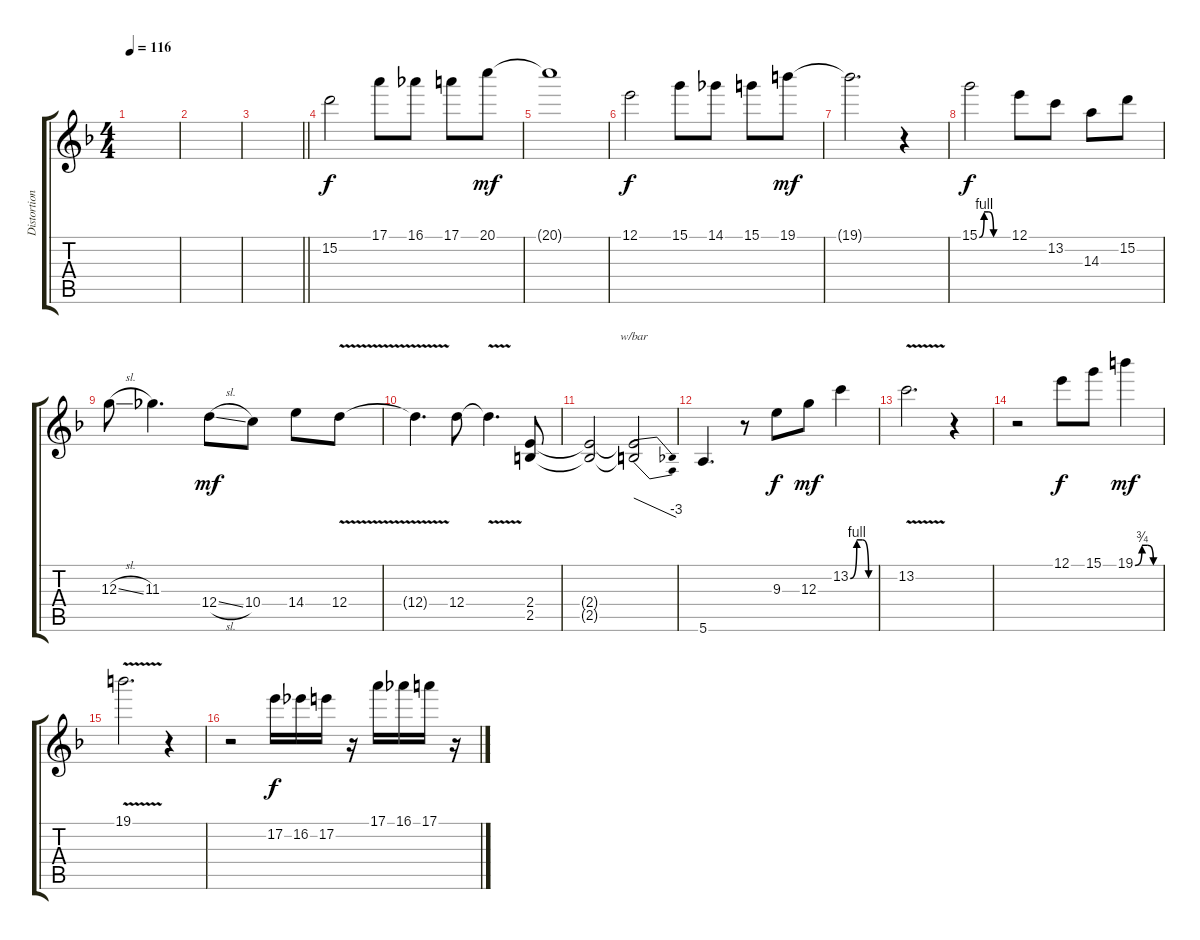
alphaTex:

\track ("Distortion" "Distortion") {instrument overdrivenguitar}
\staff {score tabs}
\tuning (E4 B3 G3 D3 A2 E2) {hide}
\ts (4 4)
\tempo 116
\clef g2
\ks dminor
|
|
\barLineRight lightlight
|
15.2.2{dy f} 17.1.8 16.1.8 17.1.8 20.1.8{dy mf} |
20.1{t}.1 |
12.1.2{dy f} 15.1.8 14.1.8 15.1.8 19.1.8{dy mf} |
19.1{t}.2{d} r.4 |
15.1{be (custom 0 0 10 4 20 4 30 0 60 0)}.2{dy f} 12.1.8 13.2.8 14.3.8 15.2.8 |
12.3{sl}.8 11.3.4{d} 12.4{sl}.8{dy mf} 10.4.8 14.4.8 12.4{v}.8 |
12.4{t}.4{d} 12.4.8 12.4{v t}.4{d} (2.4 2.5).8 |
(2.4{t} 2.5{t}).2 (2.4{t} 2.5{t}).2{tbe (dive default 0 0 60 -12)} |
5.6.4{d} r.8 9.3.8{dy f} 12.3.8{dy mf} 13.2{be (custom 0 0 16 4 30 4 45 0 60 0)}.4 |
13.2{v}.2{d} r.4 |
r.2 12.1.8{dy f} 15.1.8 19.1{be (custom 0 0 17 3 31 3 45 0 60 0)}.4{dy mf} |
19.1{v}.2{d} r.4 |
r.2 17.2.16{dy f} 16.2.16 17.2.16 r.16 17.1.16 16.1.16 17.1.16 r.16
